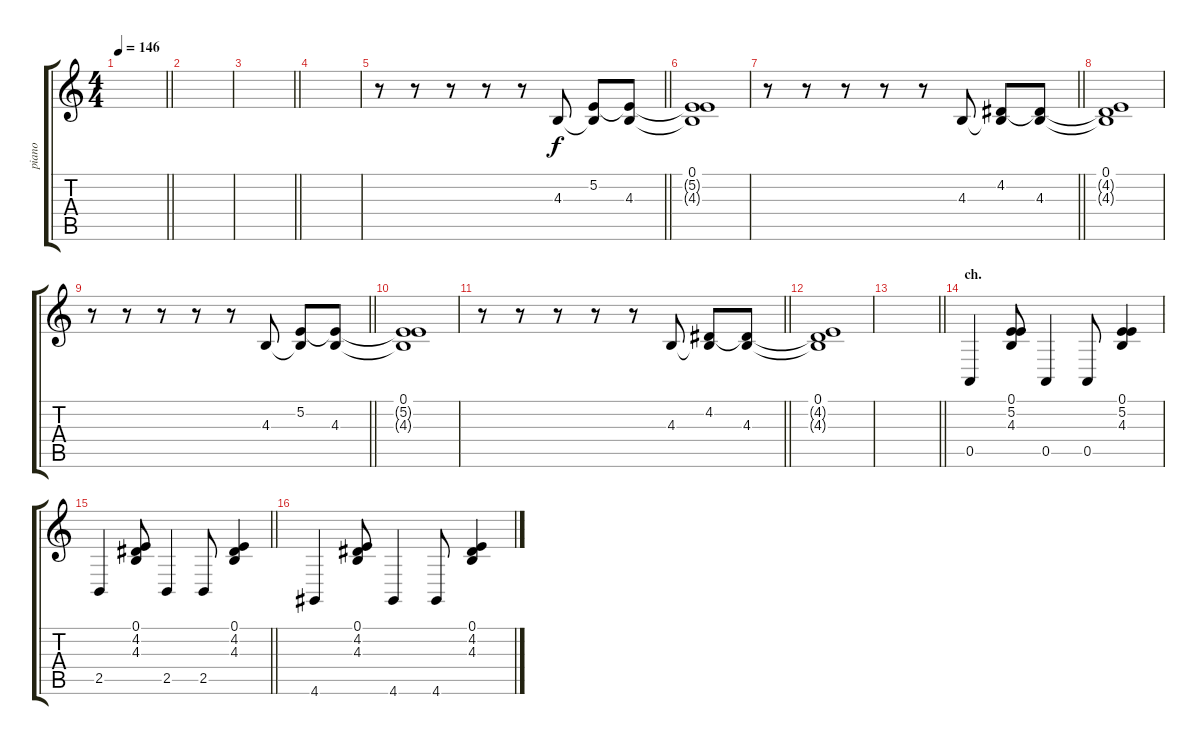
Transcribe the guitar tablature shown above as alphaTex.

\track ("piano" "piano") {instrument electricgrandpiano}
\staff {score tabs}
\tuning (E4 B3 G3 D3 A2 E2) {hide}
\ts (4 4)
\tempo 146
\clef g2
\barLineRight lightlight
\ks c
|
|
\barLineRight lightlight
|
|
\barLineRight lightlight
r.8 r.8 r.8 r.8 r.8 4.3.8 (5.2 4.3{t}).8 (5.2{t} 4.3).8 |
(0.1 5.2{t} 4.3{t}).1 |
\barLineRight lightlight
r.8 r.8 r.8 r.8 r.8 4.3.8 (4.2 4.3{t}).8 (4.2{t} 4.3).8 |
(0.1 4.2{t} 4.3{t}).1 |
\barLineRight lightlight
r.8 r.8 r.8 r.8 r.8 4.3.8 (5.2 4.3{t}).8 (5.2{t} 4.3).8 |
(0.1 5.2{t} 4.3{t}).1 |
\barLineRight lightlight
r.8 r.8 r.8 r.8 r.8 4.3.8 (4.2 4.3{t}).8 (4.2{t} 4.3).8 |
(0.1 4.2{t} 4.3{t}).1 |
\barLineRight lightlight
|
\section ("" "ch.")
0.5.4 (0.1 5.2 4.3).8 0.5.4 0.5.8 (0.1 5.2 4.3).4 |
\barLineRight lightlight
2.5.4 (0.1 4.2 4.3).8 2.5.4 2.5.8 (0.1 4.2 4.3).4 |
4.6.4 (0.1 4.2 4.3).8 4.6.4 4.6.8 (0.1 4.2 4.3).4
